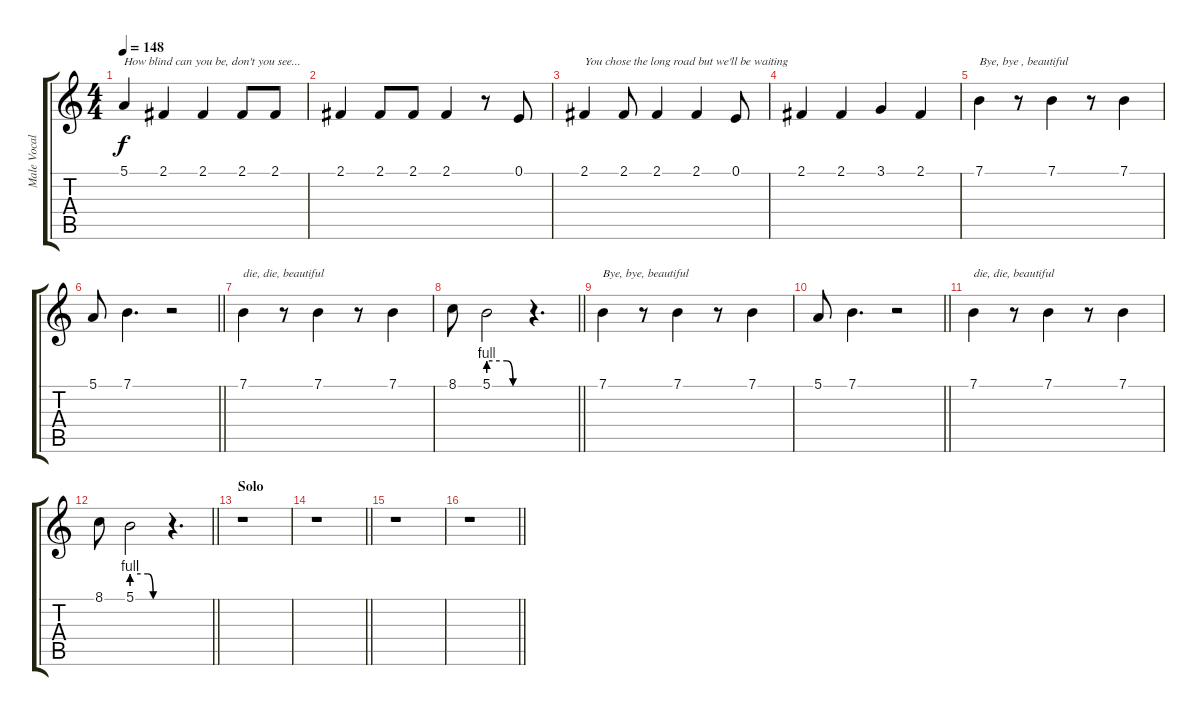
\track ("Male Vocals (Marco)" "Male Vocal") {instrument lead2sawtooth}
\staff {score tabs}
\tuning (E4 B3 G3 D3 A2 E2) {hide}
\ts (4 4)
\tempo 148
\clef g2
\ks c
5.1.4{txt "How blind can you be, don't you see..." dy f} 2.1.4 2.1.4 2.1.8 2.1.8 |
2.1.4 2.1.8 2.1.8 2.1.4 r.8 0.1.8 |
2.1.4{txt "You chose the long road but we'll be waiting"} 2.1.8 2.1.4 2.1.4 0.1.8 |
2.1.4 2.1.4 3.1.4 2.1.4 |
7.1.4{txt "Bye, bye , beautiful"} r.8 7.1.4 r.8 7.1.4 |
\barLineRight lightlight
5.1.8 7.1.4{d} r.2 |
7.1.4{txt "die, die, beautiful"} r.8 7.1.4 r.8 7.1.4 |
\barLineRight lightlight
8.1.8 5.1{be (custom 0 4 30 4 40 0 60 0)}.2 r.4{d} |
7.1.4{txt "Bye, bye, beautiful"} r.8 7.1.4 r.8 7.1.4 |
\barLineRight lightlight
5.1.8 7.1.4{d} r.2 |
7.1.4{txt "die, die, beautiful"} r.8 7.1.4 r.8 7.1.4 |
\barLineRight lightlight
8.1.8 5.1{be (custom 0 4 30 4 40 0 60 0)}.2 r.4{d} |
\section ("" "Solo ")
r.1 |
\barLineRight lightlight
r.1 |
r.1 |
\barLineRight lightlight
r.1
